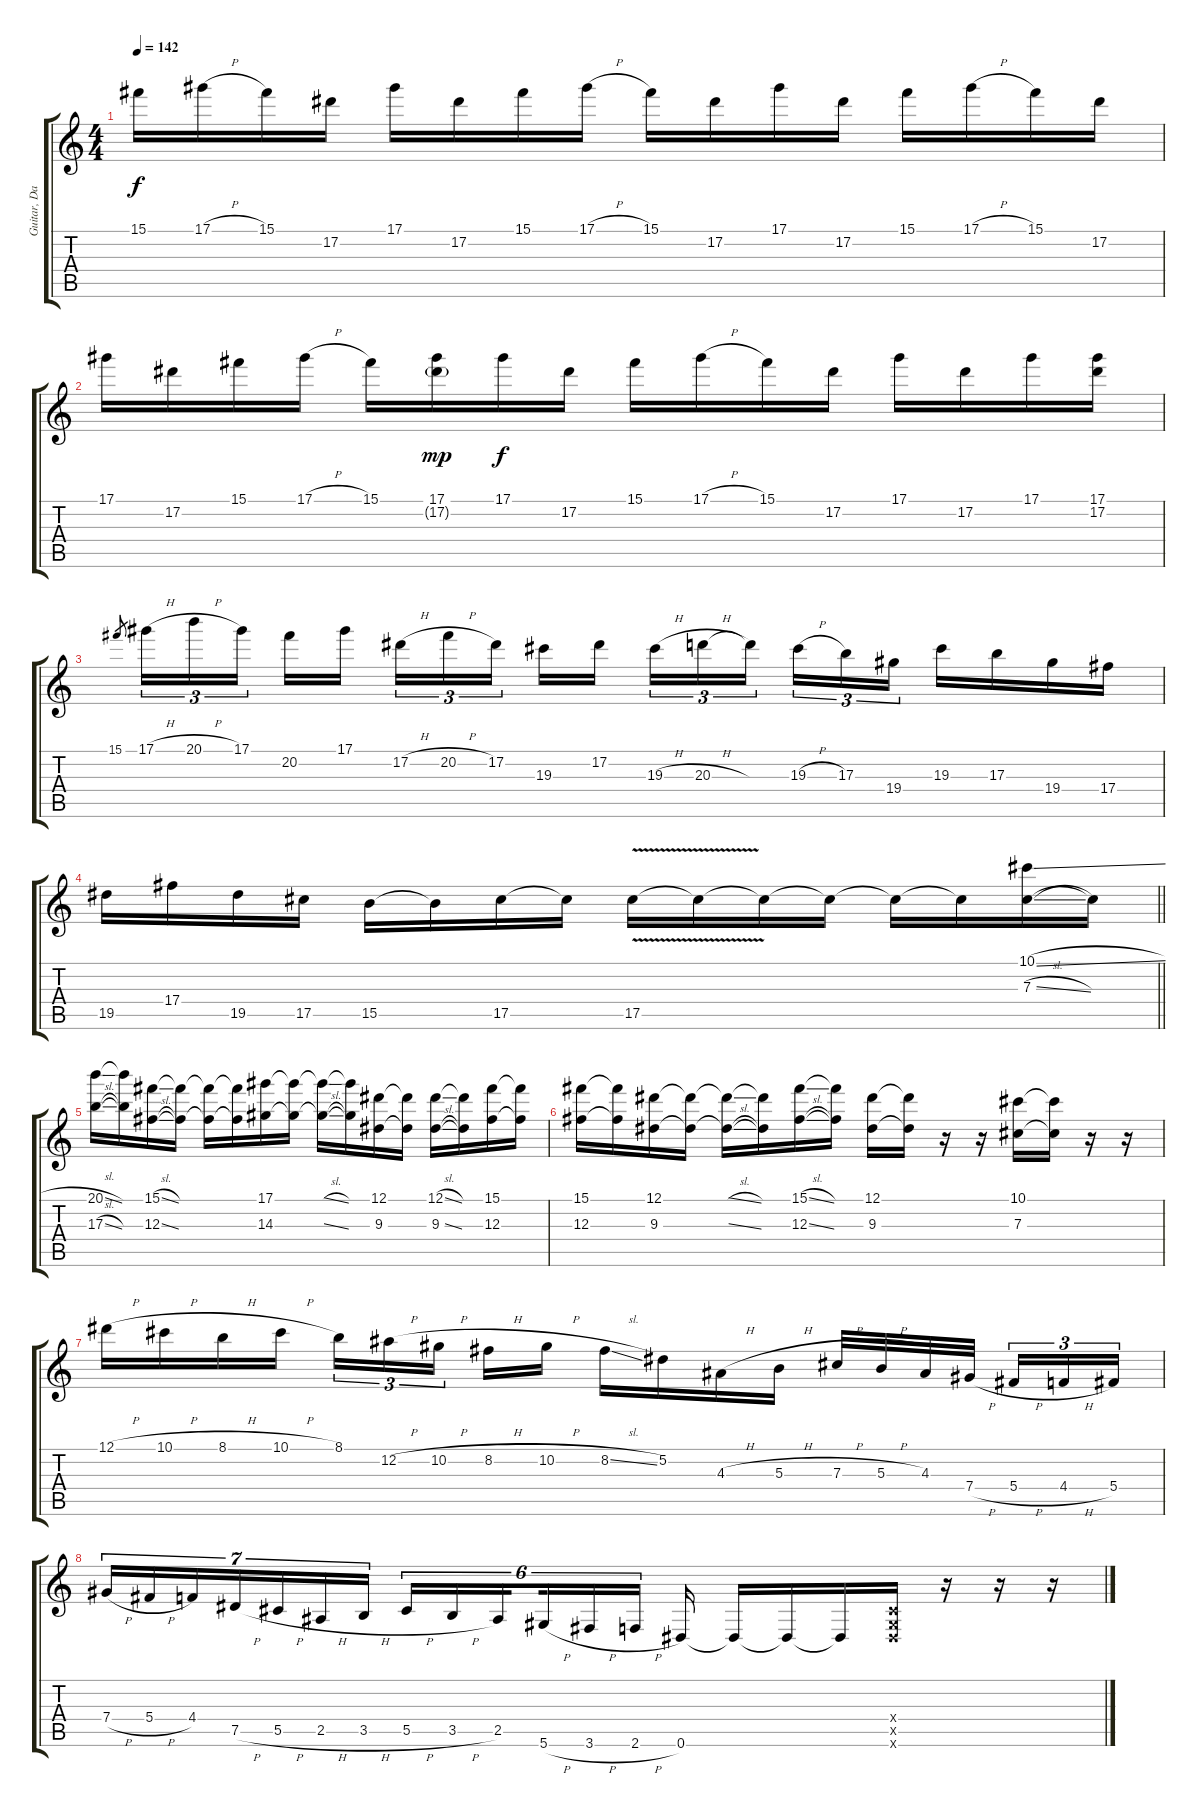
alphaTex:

\track ("Guitar, Dan" "Guitar, Da") {instrument overdrivenguitar}
\staff {score tabs}
\tuning (Eb4 Bb3 Gb3 Db3 Ab2 Eb2) {hide}
\ts (4 4)
\tempo 142
\clef g2
\ks c
15.1.16{dy f} 17.1{h}.16 15.1.16 17.2.16 17.1.16 17.2.16 15.1.16 17.1{h}.16 15.1.16 17.2.16 17.1.16 17.2.16 15.1.16 17.1{h}.16 15.1.16 17.2.16 |
17.1.16 17.2.16 15.1.16 17.1{h}.16 15.1.16 (17.1 17.2{g}).16{dy mp} 17.1.16{dy f} 17.2.16 15.1.16 17.1{h}.16 15.1.16 17.2.16 17.1.16 17.2.16 17.1.16 (17.1 17.2).16 |
15.1.8{gr} 17.1{h}.16{tu (3 2)} 20.1{h}.16{tu (3 2)} 17.1.16{tu (3 2) beam splitsecondary} 20.2.16 17.1.16 17.2{h}.16{tu (3 2)} 20.2{h}.16{tu (3 2)} 17.2.16{tu (3 2) beam splitsecondary} 19.3.16 17.2.16 19.3{h}.16{tu (3 2)} 20.3{h}.16{tu (3 2)} 20.3{t}.16{tu (3 2) beam splitsecondary} 19.3{h}.16{tu (3 2)} 17.3.16{tu (3 2)} 19.4.16{tu (3 2)} 19.3.16 17.3.16 19.4.16 17.4.16 |
\barLineRight lightlight
19.5.16 17.4.16 19.5.16 17.5.16 15.5.16 15.5{t}.16 17.5.16 17.5{t}.16 17.5{v}.16 17.5{t}.16 17.5{t}.16 17.5{t}.16 17.5{t}.16 17.5{t}.16 (10.1{sl} 7.3{sl}).16 7.3{t}.16 |
(20.1{sl} 17.3{sl}).16 (20.1{t} 17.3{t}).16 (15.1{sl} 12.3{sl}).16 (15.1{t} 12.3{t}).16 (15.1{t} 12.3{t}).16 (15.1{t} 12.3{t}).16 (17.1 14.3).16 (17.1{t} 14.3{t}).16 (17.1{sl t} 14.3{sl t}).16 (17.1{t} 14.3{t}).16 (12.1 9.3).16 (12.1{t} 9.3{t}).16 (12.1{sl} 9.3{sl}).16 (12.1{t} 9.3{t}).16 (15.1 12.3).16 (15.1{t} 12.3{t}).16 |
(15.1 12.3).16 (15.1{t} 12.3{t}).16 (12.1 9.3).16 (12.1{t} 9.3{t}).16 (12.1{sl t} 9.3{sl t}).16 (12.1{t} 9.3{t}).16 (15.1{sl} 12.3{sl}).16 (15.1{t} 12.3{t}).16 (12.1 9.3).16 (12.1{t} 9.3{t}).16 r.16 r.16 (10.1 7.3).16 (10.1{t} 7.3{t}).16 r.16 r.16 |
12.1{h}.16 10.1{h}.16 8.1{h}.16 10.1{h}.16 8.1.16{tu (3 2)} 12.2{h}.16{tu (3 2)} 10.2{h}.16{tu (3 2) beam splitsecondary} 8.2{h}.16 10.2{h}.16 8.2{sl}.16 5.2.16 4.3{h}.16 5.3{h}.16 7.3{h}.32 5.3{h}.32 4.3.32 7.4{h}.32{beam splitsecondary} 5.4{h}.16{tu (3 2)} 4.4{h}.16{tu (3 2)} 5.4.16{tu (3 2)} |
7.4{h}.16{tu (7 4)} 5.4{h}.16{tu (7 4)} 4.4.16{tu (7 4)} 7.5{h}.16{tu (7 4)} 5.5{h}.16{tu (7 4)} 2.5{h}.16{tu (7 4)} 3.5{h}.16{tu (7 4)} 5.5{h}.16{tu (6 4)} 3.5{h}.16{tu (6 4)} 2.5.16{tu (6 4) beam splitsecondary} 5.6{h}.16{tu (6 4)} 3.6{h}.16{tu (6 4)} 2.6{h}.16{tu (6 4)} 0.6.16 0.6{t}.16 0.6{t}.16 0.6{t}.16 (0.4{x} 0.5{x} 0.6{x}).16 r.16 r.16 r.16
